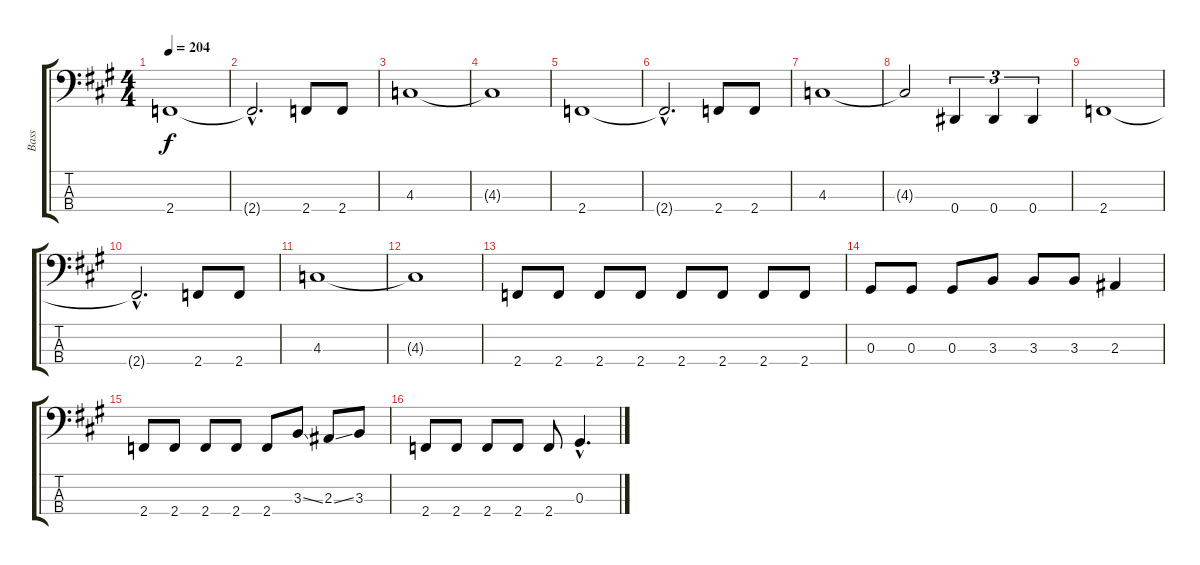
\track ("Bass" "Bass") {instrument electricbassfinger}
\staff {score tabs}
\tuning (Gb2 Db2 Ab1 Eb1) {hide}
\ts (4 4)
\tempo 204
\clef f4
\ks a
2.4.1{dy f} |
2.4{hac t}.2{d} 2.4.8 2.4.8 |
4.3.1 |
4.3{t}.1 |
2.4.1 |
2.4{hac t}.2{d} 2.4.8 2.4.8 |
4.3.1 |
4.3{t}.2 0.4.4{tu (3 2)} 0.4.4{tu (3 2)} 0.4.4{tu (3 2)} |
2.4.1 |
2.4{hac t}.2{d} 2.4.8 2.4.8 |
4.3.1 |
4.3{t}.1 |
2.4.8 2.4.8 2.4.8 2.4.8 2.4.8 2.4.8 2.4.8 2.4.8 |
0.3.8 0.3.8 0.3.8 3.3.8 3.3.8 3.3.8 2.3.4 |
2.4.8 2.4.8 2.4.8 2.4.8 2.4.8 3.3{ss}.8 2.3{ss}.8 3.3.8 |
2.4.8 2.4.8 2.4.8 2.4.8 2.4.8 0.3{hac}.4{d}
